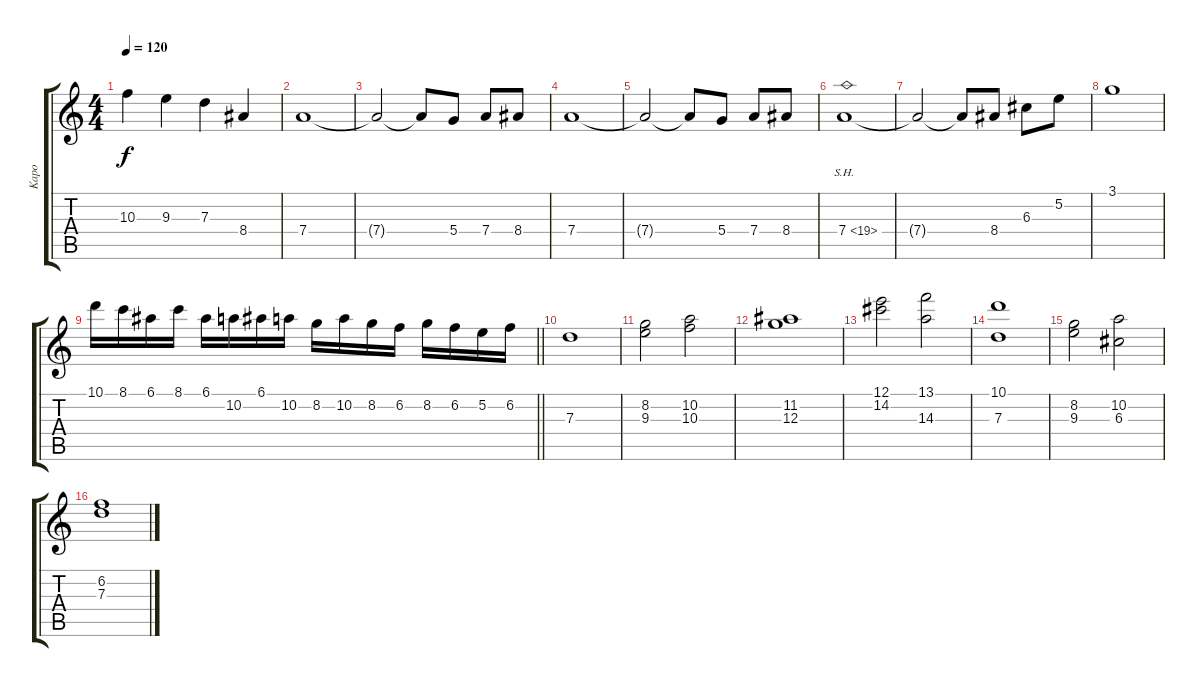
\track ("Kapo" "Kapo") {instrument distortionguitar}
\staff {score tabs}
\tuning (E4 B3 G3 D3 A2 D2) {hide}
\ts (4 4)
\tempo 120
\clef g2
\ks c
10.3.4{dy f} 9.3.4 7.3.4 8.4.4 |
7.4.1 |
7.4{t}.2 7.4{t}.8 5.4.8 7.4.8 8.4.8 |
7.4.1 |
7.4{t}.2 7.4{t}.8 5.4.8 7.4.8 8.4.8 |
7.4{sh 12}.1 |
7.4{t}.2 7.4{t}.8 8.4.8 6.3.8 5.2.8 |
3.1.1 |
\barLineRight lightlight
10.1.16 8.1.16 6.1.16 8.1.16 6.1.16 10.2.16 6.1.16 10.2.16 8.2.16 10.2.16 8.2.16 6.2.16 8.2.16 6.2.16 5.2.16 6.2.16 |
\section ("" "")
7.3.1 |
(8.2 9.3).2 (10.2 10.3).2 |
(11.2 12.3).1 |
(12.1 14.2).2 (13.1 14.3).2 |
(10.1 7.3).1 |
(8.2 9.3).2 (10.2 6.3).2 |
(6.2 7.3).1
